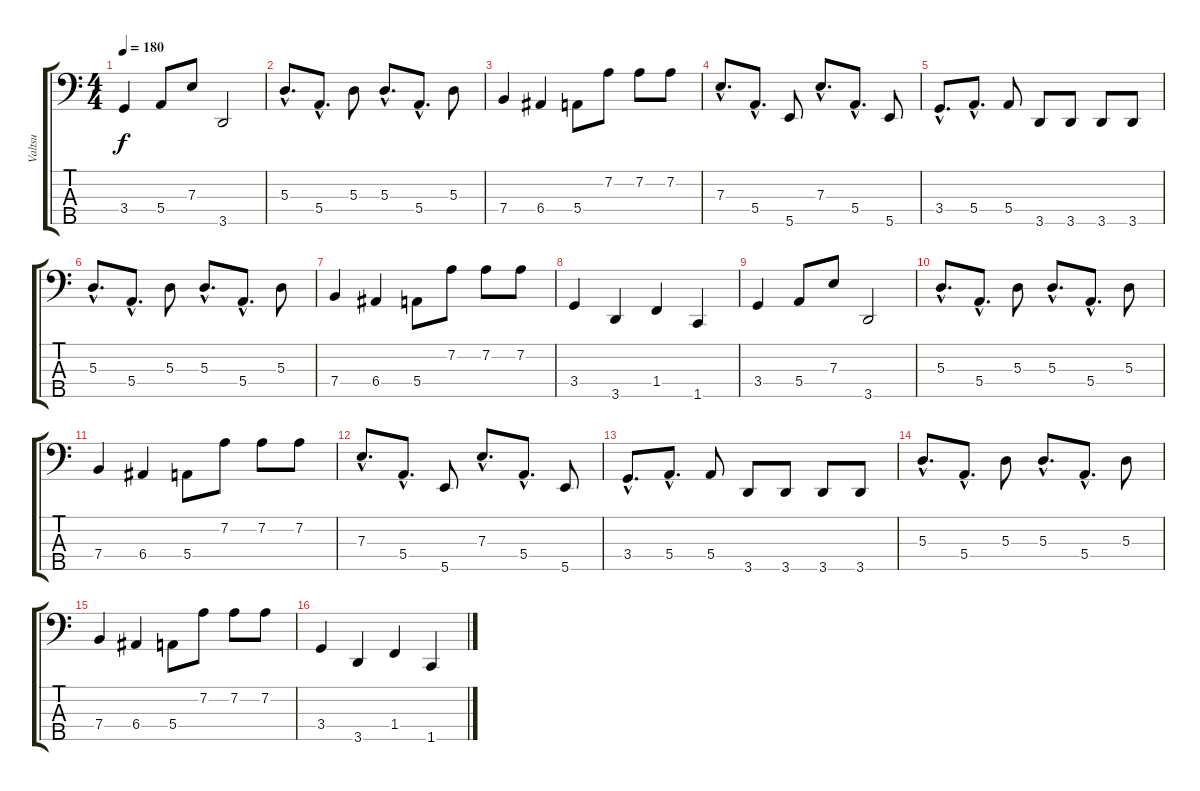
\track ("Valtsu" "Valtsu") {instrument slapbass2}
\staff {score tabs}
\tuning (G2 D2 A1 E1 B0) {hide}
\ts (4 4)
\tempo 180
\clef f4
\ks c
3.4.4{dy f} 5.4.8 7.3.8 3.5.2 |
5.3{hac}.8{d} 5.4{hac}.8{d} 5.3.8 5.3{hac}.8{d} 5.4{hac}.8{d} 5.3.8 |
7.4.4 6.4.4 5.4.8 7.2.8 7.2.8 7.2.8 |
7.3{hac}.8{d} 5.4{hac}.8{d} 5.5.8 7.3{hac}.8{d} 5.4{hac}.8{d} 5.5.8 |
3.4{hac}.8{d} 5.4{hac}.8{d} 5.4.8 3.5.8 3.5.8 3.5.8 3.5.8 |
5.3{hac}.8{d} 5.4{hac}.8{d} 5.3.8 5.3{hac}.8{d} 5.4{hac}.8{d} 5.3.8 |
7.4.4 6.4.4 5.4.8 7.2.8 7.2.8 7.2.8 |
3.4.4 3.5.4 1.4.4 1.5.4 |
3.4.4 5.4.8 7.3.8 3.5.2 |
5.3{hac}.8{d} 5.4{hac}.8{d} 5.3.8 5.3{hac}.8{d} 5.4{hac}.8{d} 5.3.8 |
7.4.4 6.4.4 5.4.8 7.2.8 7.2.8 7.2.8 |
7.3{hac}.8{d} 5.4{hac}.8{d} 5.5.8 7.3{hac}.8{d} 5.4{hac}.8{d} 5.5.8 |
3.4{hac}.8{d} 5.4{hac}.8{d} 5.4.8 3.5.8 3.5.8 3.5.8 3.5.8 |
5.3{hac}.8{d} 5.4{hac}.8{d} 5.3.8 5.3{hac}.8{d} 5.4{hac}.8{d} 5.3.8 |
7.4.4 6.4.4 5.4.8 7.2.8 7.2.8 7.2.8 |
3.4.4 3.5.4 1.4.4 1.5.4
